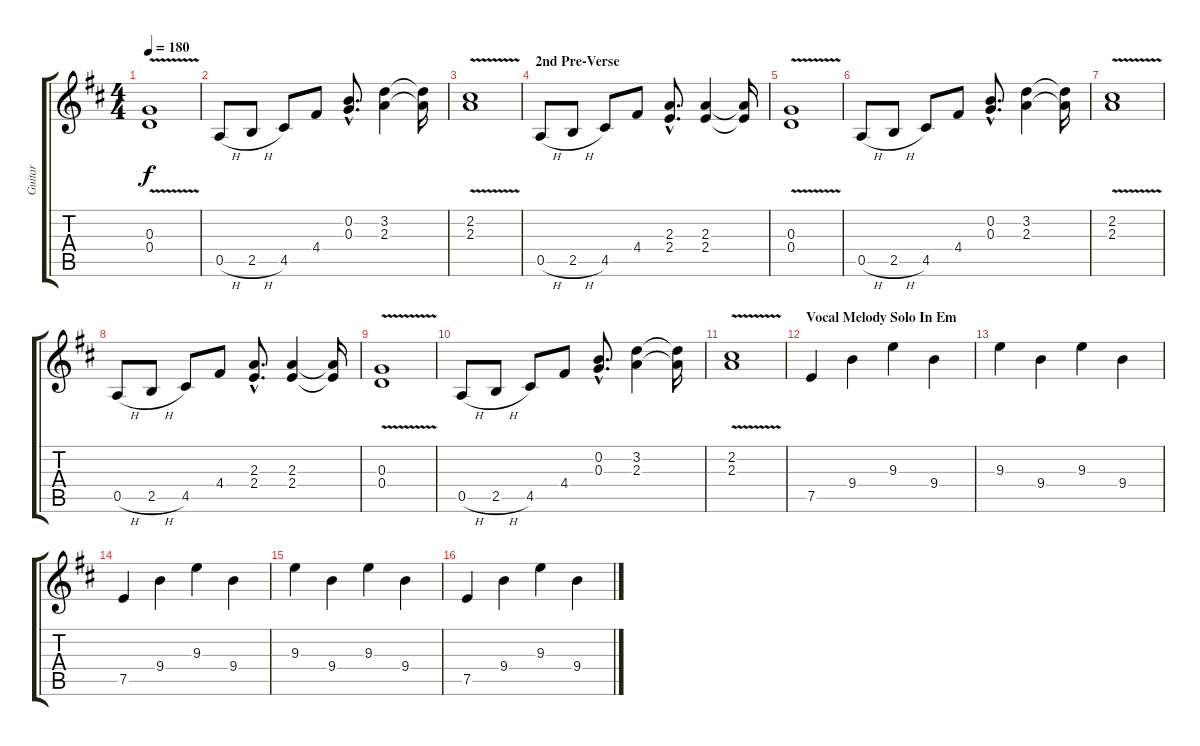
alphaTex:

\track ("Guitar" "Guitar") {instrument overdrivenguitar}
\staff {score tabs}
\tuning (E4 B3 G3 D3 A2 E2) {hide}
\ts (4 4)
\tempo 180
\clef g2
\ks d
(0.3 0.4{v}).1{dy f} |
0.5{h}.8 2.5{h}.8 4.5.8 4.4.8 (0.2{hac} 0.3{hac}).8{d} (3.2 2.3).4 (3.2{t} 2.3{t}).16 |
(2.2 2.3{v}).1 |
\section ("" "2nd Pre-Verse")
0.5{h}.8 2.5{h}.8 4.5.8 4.4.8 (2.3{hac} 2.4{hac}).8{d} (2.3 2.4).4 (2.3{t} 2.4{t}).16 |
(0.3 0.4{v}).1 |
0.5{h}.8 2.5{h}.8 4.5.8 4.4.8 (0.2{hac} 0.3{hac}).8{d} (3.2 2.3).4 (3.2{t} 2.3{t}).16 |
(2.2 2.3{v}).1 |
0.5{h}.8 2.5{h}.8 4.5.8 4.4.8 (2.3{hac} 2.4{hac}).8{d} (2.3 2.4).4 (2.3{t} 2.4{t}).16 |
(0.3 0.4{v}).1 |
0.5{h}.8 2.5{h}.8 4.5.8 4.4.8 (0.2{hac} 0.3{hac}).8{d} (3.2 2.3).4 (3.2{t} 2.3{t}).16 |
(2.2 2.3{v}).1 |
\section ("" "Vocal Melody Solo In Em")
7.5.4 9.4.4 9.3.4 9.4.4 |
9.3.4 9.4.4 9.3.4 9.4.4 |
7.5.4 9.4.4 9.3.4 9.4.4 |
9.3.4 9.4.4 9.3.4 9.4.4 |
7.5.4 9.4.4 9.3.4 9.4.4
